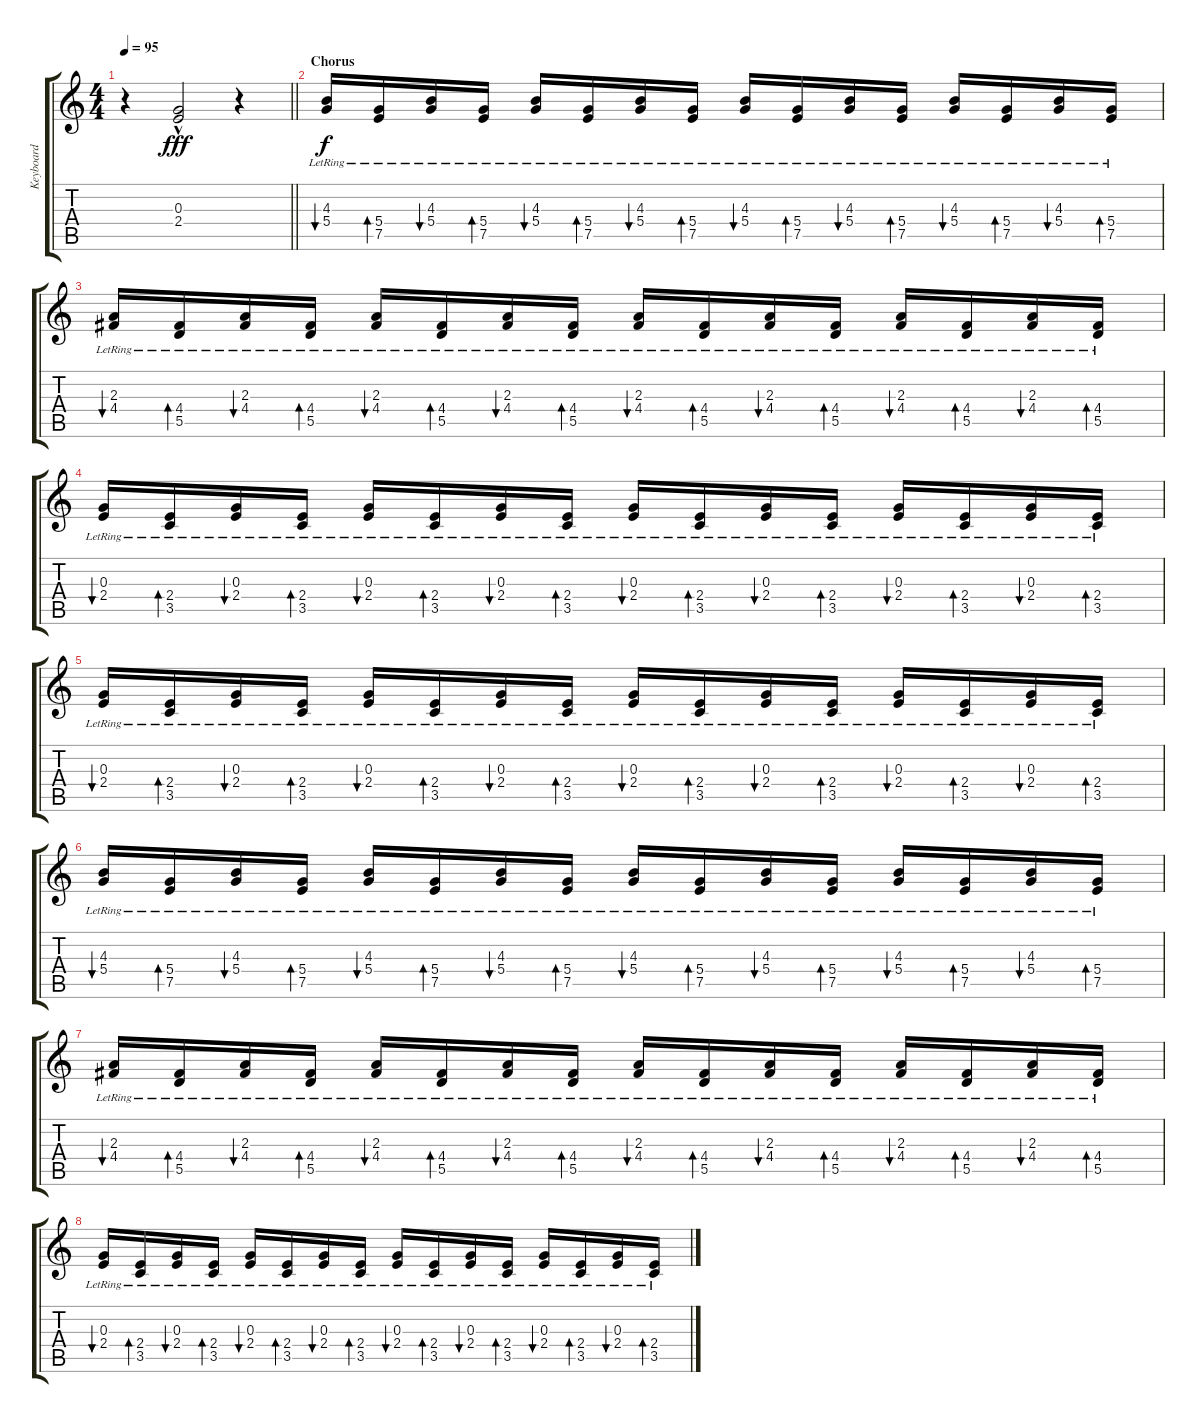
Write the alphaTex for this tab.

\track ("Keyboard" "Keyboard") {instrument synthbass2}
\staff {score tabs}
\tuning (E4 B3 G3 D3 A2 E2) {hide}
\ts (4 4)
\tempo 95
\clef g2
\barLineRight lightlight
\ks c
r.4{dy f} (0.3 2.4{hac}).2{dy fff instrument reversecymbal} r.4 |
\section ("" "Chorus")
(4.3{lr} 5.4{lr}).16{bu 120 dy f volume 10 instrument synthbass2} (5.4{lr} 7.5{lr}).16{bd 120} (4.3{lr} 5.4{lr}).16{bu 120} (5.4{lr} 7.5{lr}).16{bd 120} (4.3{lr} 5.4{lr}).16{bu 120} (5.4{lr} 7.5{lr}).16{bd 120} (4.3{lr} 5.4{lr}).16{bu 120} (5.4{lr} 7.5{lr}).16{bd 120} (4.3{lr} 5.4{lr}).16{bu 120} (5.4{lr} 7.5{lr}).16{bd 120} (4.3{lr} 5.4{lr}).16{bu 120} (5.4{lr} 7.5{lr}).16{bd 120} (4.3{lr} 5.4{lr}).16{bu 120} (5.4{lr} 7.5{lr}).16{bd 120} (4.3{lr} 5.4{lr}).16{bu 120} (5.4{lr} 7.5{lr}).16{bd 120} |
(2.3{lr} 4.4{lr}).16{bu 120} (4.4{lr} 5.5{lr}).16{bd 120} (2.3{lr} 4.4{lr}).16{bu 120} (4.4{lr} 5.5{lr}).16{bd 120} (2.3{lr} 4.4{lr}).16{bu 120} (4.4{lr} 5.5{lr}).16{bd 120} (2.3{lr} 4.4{lr}).16{bu 120} (4.4{lr} 5.5{lr}).16{bd 120} (2.3{lr} 4.4{lr}).16{bu 120} (4.4{lr} 5.5{lr}).16{bd 120} (2.3{lr} 4.4{lr}).16{bu 120} (4.4{lr} 5.5{lr}).16{bd 120} (2.3{lr} 4.4{lr}).16{bu 120} (4.4{lr} 5.5{lr}).16{bd 120} (2.3{lr} 4.4{lr}).16{bu 120} (4.4{lr} 5.5{lr}).16{bd 120} |
(0.3{lr} 2.4{lr}).16{bu 120} (2.4{lr} 3.5{lr}).16{bd 120} (0.3{lr} 2.4{lr}).16{bu 120} (2.4{lr} 3.5{lr}).16{bd 120} (0.3{lr} 2.4{lr}).16{bu 120} (2.4{lr} 3.5{lr}).16{bd 120} (0.3{lr} 2.4{lr}).16{bu 120} (2.4{lr} 3.5{lr}).16{bd 120} (0.3{lr} 2.4{lr}).16{bu 120} (2.4{lr} 3.5{lr}).16{bd 120} (0.3{lr} 2.4{lr}).16{bu 120} (2.4{lr} 3.5{lr}).16{bd 120} (0.3{lr} 2.4{lr}).16{bu 120} (2.4{lr} 3.5{lr}).16{bd 120} (0.3{lr} 2.4{lr}).16{bu 120} (2.4{lr} 3.5{lr}).16{bd 120} |
(0.3{lr} 2.4{lr}).16{bu 120} (2.4{lr} 3.5{lr}).16{bd 120} (0.3{lr} 2.4{lr}).16{bu 120} (2.4{lr} 3.5{lr}).16{bd 120} (0.3{lr} 2.4{lr}).16{bu 120} (2.4{lr} 3.5{lr}).16{bd 120} (0.3{lr} 2.4{lr}).16{bu 120} (2.4{lr} 3.5{lr}).16{bd 120} (0.3{lr} 2.4{lr}).16{bu 120} (2.4{lr} 3.5{lr}).16{bd 120} (0.3{lr} 2.4{lr}).16{bu 120} (2.4{lr} 3.5{lr}).16{bd 120} (0.3{lr} 2.4{lr}).16{bu 120} (2.4{lr} 3.5{lr}).16{bd 120} (0.3{lr} 2.4{lr}).16{bu 120} (2.4{lr} 3.5{lr}).16{bd 120} |
(4.3{lr} 5.4{lr}).16{bu 120} (5.4{lr} 7.5{lr}).16{bd 120} (4.3{lr} 5.4{lr}).16{bu 120} (5.4{lr} 7.5{lr}).16{bd 120} (4.3{lr} 5.4{lr}).16{bu 120} (5.4{lr} 7.5{lr}).16{bd 120} (4.3{lr} 5.4{lr}).16{bu 120} (5.4{lr} 7.5{lr}).16{bd 120} (4.3{lr} 5.4{lr}).16{bu 120} (5.4{lr} 7.5{lr}).16{bd 120} (4.3{lr} 5.4{lr}).16{bu 120} (5.4{lr} 7.5{lr}).16{bd 120} (4.3{lr} 5.4{lr}).16{bu 120} (5.4{lr} 7.5{lr}).16{bd 120} (4.3{lr} 5.4{lr}).16{bu 120} (5.4{lr} 7.5{lr}).16{bd 120} |
(2.3{lr} 4.4{lr}).16{bu 120} (4.4{lr} 5.5{lr}).16{bd 120} (2.3{lr} 4.4{lr}).16{bu 120} (4.4{lr} 5.5{lr}).16{bd 120} (2.3{lr} 4.4{lr}).16{bu 120} (4.4{lr} 5.5{lr}).16{bd 120} (2.3{lr} 4.4{lr}).16{bu 120} (4.4{lr} 5.5{lr}).16{bd 120} (2.3{lr} 4.4{lr}).16{bu 120} (4.4{lr} 5.5{lr}).16{bd 120} (2.3{lr} 4.4{lr}).16{bu 120} (4.4{lr} 5.5{lr}).16{bd 120} (2.3{lr} 4.4{lr}).16{bu 120} (4.4{lr} 5.5{lr}).16{bd 120} (2.3{lr} 4.4{lr}).16{bu 120} (4.4{lr} 5.5{lr}).16{bd 120} |
(0.3{lr} 2.4{lr}).16{bu 120} (2.4{lr} 3.5{lr}).16{bd 120} (0.3{lr} 2.4{lr}).16{bu 120} (2.4{lr} 3.5{lr}).16{bd 120} (0.3{lr} 2.4{lr}).16{bu 120} (2.4{lr} 3.5{lr}).16{bd 120} (0.3{lr} 2.4{lr}).16{bu 120} (2.4{lr} 3.5{lr}).16{bd 120} (0.3{lr} 2.4{lr}).16{bu 120} (2.4{lr} 3.5{lr}).16{bd 120} (0.3{lr} 2.4{lr}).16{bu 120} (2.4{lr} 3.5{lr}).16{bd 120} (0.3{lr} 2.4{lr}).16{bu 120} (2.4{lr} 3.5{lr}).16{bd 120} (0.3{lr} 2.4{lr}).16{bu 120} (2.4{lr} 3.5{lr}).16{bd 120}
